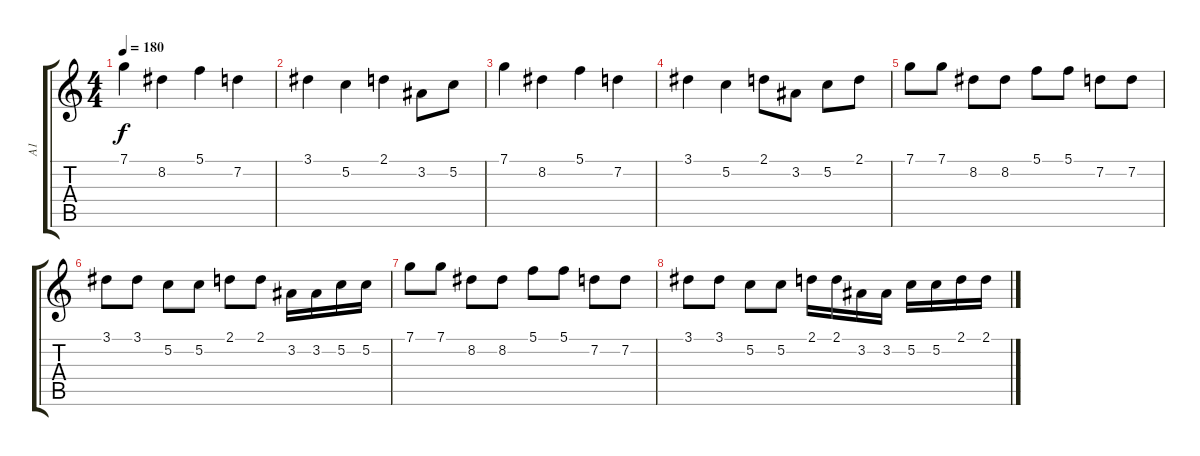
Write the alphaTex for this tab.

\track ("A1" "A1") {instrument acousticguitarsteel}
\staff {score tabs}
\tuning (C4 G3 Eb3 Bb2 F2 C2) {hide}
\ts (4 4)
\tempo 180
\clef g2
\ks c
7.1.4{dy f} 8.2.4 5.1.4 7.2.4 |
3.1.4 5.2.4 2.1.4 3.2.8 5.2.8 |
7.1.4 8.2.4 5.1.4 7.2.4 |
3.1.4 5.2.4 2.1.8 3.2.8 5.2.8 2.1.8 |
7.1.8 7.1.8 8.2.8 8.2.8 5.1.8 5.1.8 7.2.8 7.2.8 |
3.1.8 3.1.8 5.2.8 5.2.8 2.1.8 2.1.8 3.2.16 3.2.16 5.2.16 5.2.16 |
7.1.8 7.1.8 8.2.8 8.2.8 5.1.8 5.1.8 7.2.8 7.2.8 |
3.1.8 3.1.8 5.2.8 5.2.8 2.1.16 2.1.16 3.2.16 3.2.16 5.2.16 5.2.16 2.1.16 2.1.16
